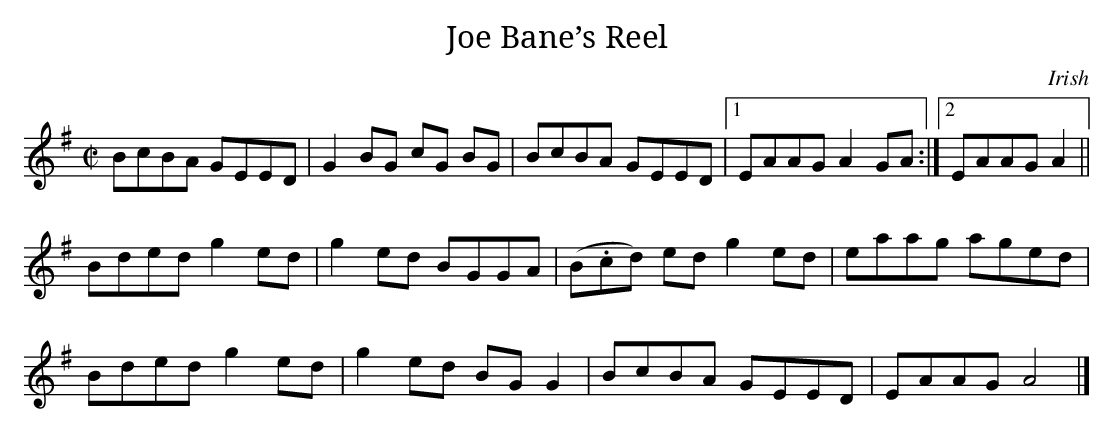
X:1
T:Joe Bane’s Reel
M:C|
K:G
BcBA GEED | G2 BG cG BG | BcBA GEED |1 EAAG A2 GA :|2 EAAG A2 ||
Bded g2 ed | g2 ed BGGA | (B.cd) ed g2 ed | eaag aged |
Bded g2 ed | g2 ed BG G2 | BcBA GEED | EAAG A4 |]
